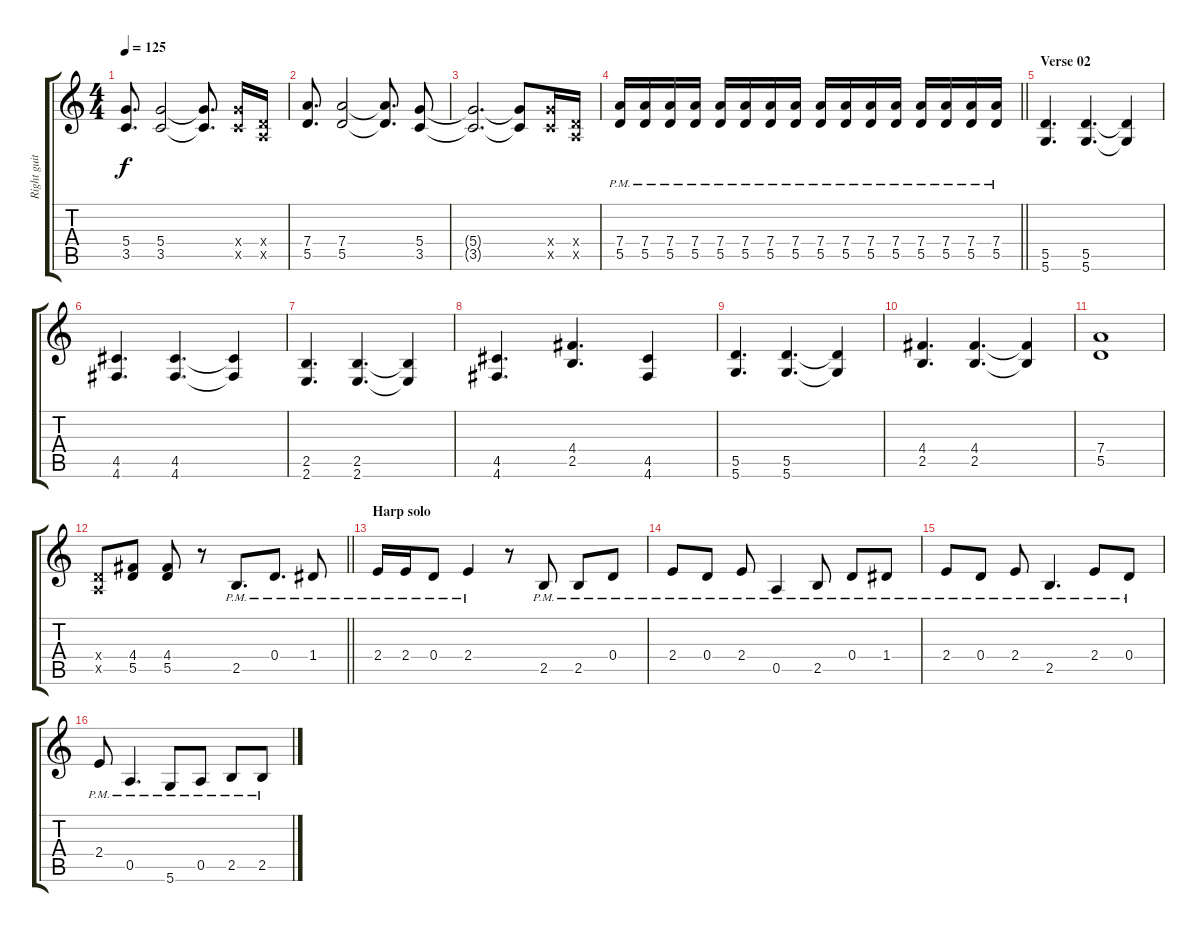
\track ("Right guitar" "Right guit") {instrument overdrivenguitar}
\staff {score tabs}
\tuning (E4 B3 G3 D3 A2 D2) {hide}
\ts (4 4)
\tempo 125
\clef g2
\ks c
(5.4 3.5).8{d dy f} (5.4 3.5).2 (5.4{t} 3.5{t}).8{d} (5.4{x} 3.5{x}).16 (0.4{x} 0.5{x}).16 |
(7.4 5.5).8{d} (7.4 5.5).2 (7.4{t} 5.5{t}).8{d} (5.4 3.5).8 |
(5.4{t} 3.5{t}).2{d} (5.4{t} 3.5{t}).8 (5.4{x} 3.5{x}).16 (0.4{x} 0.5{x}).16 |
\barLineRight lightlight
(7.4{pm} 5.5{pm}).16 (7.4{pm} 5.5{pm}).16 (7.4{pm} 5.5{pm}).16 (7.4{pm} 5.5{pm}).16 (7.4{pm} 5.5{pm}).16 (7.4{pm} 5.5{pm}).16 (7.4{pm} 5.5{pm}).16 (7.4{pm} 5.5{pm}).16 (7.4{pm} 5.5{pm}).16 (7.4{pm} 5.5{pm}).16 (7.4{pm} 5.5{pm}).16 (7.4{pm} 5.5{pm}).16 (7.4{pm} 5.5{pm}).16 (7.4{pm} 5.5{pm}).16 (7.4{pm} 5.5{pm}).16 (7.4{pm} 5.5{pm}).16 |
\section ("" "Verse 02")
(5.5 5.6).4{d} (5.5 5.6).4{d} (5.5{t} 5.6{t}).4 |
(4.5 4.6).4{d} (4.5 4.6).4{d} (4.5{t} 4.6{t}).4 |
(2.5 2.6).4{d} (2.5 2.6).4{d} (2.5{t} 2.6{t}).4 |
(4.5 4.6).4{d} (4.4 2.5).4{d} (4.5 4.6).4 |
(5.5 5.6).4{d} (5.5 5.6).4{d} (5.5{t} 5.6{t}).4 |
(4.4 2.5).4{d} (4.4 2.5).4{d} (4.4{t} 2.5{t}).4 |
(7.4 5.5).1 |
\barLineRight lightlight
(0.4{x} 0.5{x}).8 (4.4 5.5).8 (4.4 5.5).8 r.8 2.5{pm}.8{d} 0.4{pm}.8{d} 1.4{pm}.8 |
\section ("" "Harp solo")
2.4{pm}.16 2.4{pm}.16 0.4{pm}.8 2.4{pm}.4 r.8 2.5{pm}.8 2.5{pm}.8 0.4{pm}.8 |
2.4{pm}.8 0.4{pm}.8 2.4{pm}.8 0.5{pm}.4 2.5{pm}.8 0.4{pm}.8 1.4{pm}.8 |
2.4{pm}.8 0.4{pm}.8 2.4{pm}.8 2.5{pm}.4{d} 2.4{pm}.8 0.4{pm}.8 |
2.4{pm}.8 0.5{pm}.4{d} 5.6{pm}.8 0.5{pm}.8 2.5{pm}.8 2.5{pm}.8
